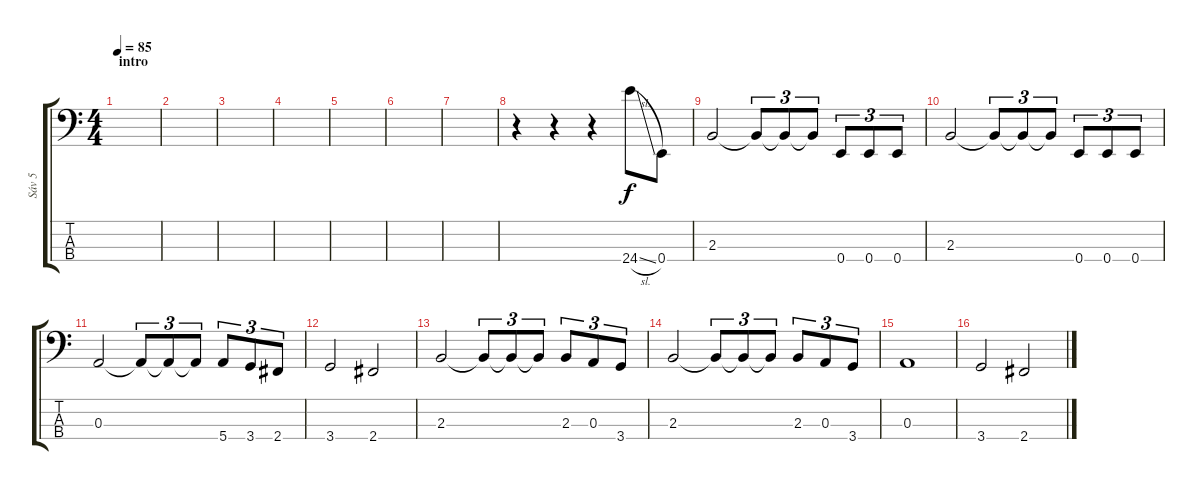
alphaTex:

\track ("Sáv 5" "Sáv 5") {instrument electricbasspick}
\staff {score tabs}
\tuning (G2 D2 A1 E1) {hide}
\ts (4 4)
\section ("" "intro")
\tempo 85
\clef f4
\ks c
|
|
|
|
|
|
|
r.4 r.4 r.4 24.4{sl}.8 0.4.8 |
2.3.2 2.3{t}.8{tu (3 2)} 2.3{t}.8{tu (3 2)} 2.3{t}.8{tu (3 2)} 0.4.8{tu (3 2)} 0.4.8{tu (3 2)} 0.4.8{tu (3 2)} |
2.3.2 2.3{t}.8{tu (3 2)} 2.3{t}.8{tu (3 2)} 2.3{t}.8{tu (3 2)} 0.4.8{tu (3 2)} 0.4.8{tu (3 2)} 0.4.8{tu (3 2)} |
0.3.2 0.3{t}.8{tu (3 2)} 0.3{t}.8{tu (3 2)} 0.3{t}.8{tu (3 2)} 5.4.8{tu (3 2)} 3.4.8{tu (3 2)} 2.4.8{tu (3 2)} |
3.4.2 2.4.2 |
2.3.2 2.3{t}.8{tu (3 2)} 2.3{t}.8{tu (3 2)} 2.3{t}.8{tu (3 2)} 2.3.8{tu (3 2)} 0.3.8{tu (3 2)} 3.4.8{tu (3 2)} |
2.3.2 2.3{t}.8{tu (3 2)} 2.3{t}.8{tu (3 2)} 2.3{t}.8{tu (3 2)} 2.3.8{tu (3 2)} 0.3.8{tu (3 2)} 3.4.8{tu (3 2)} |
0.3.1 |
3.4.2 2.4.2
